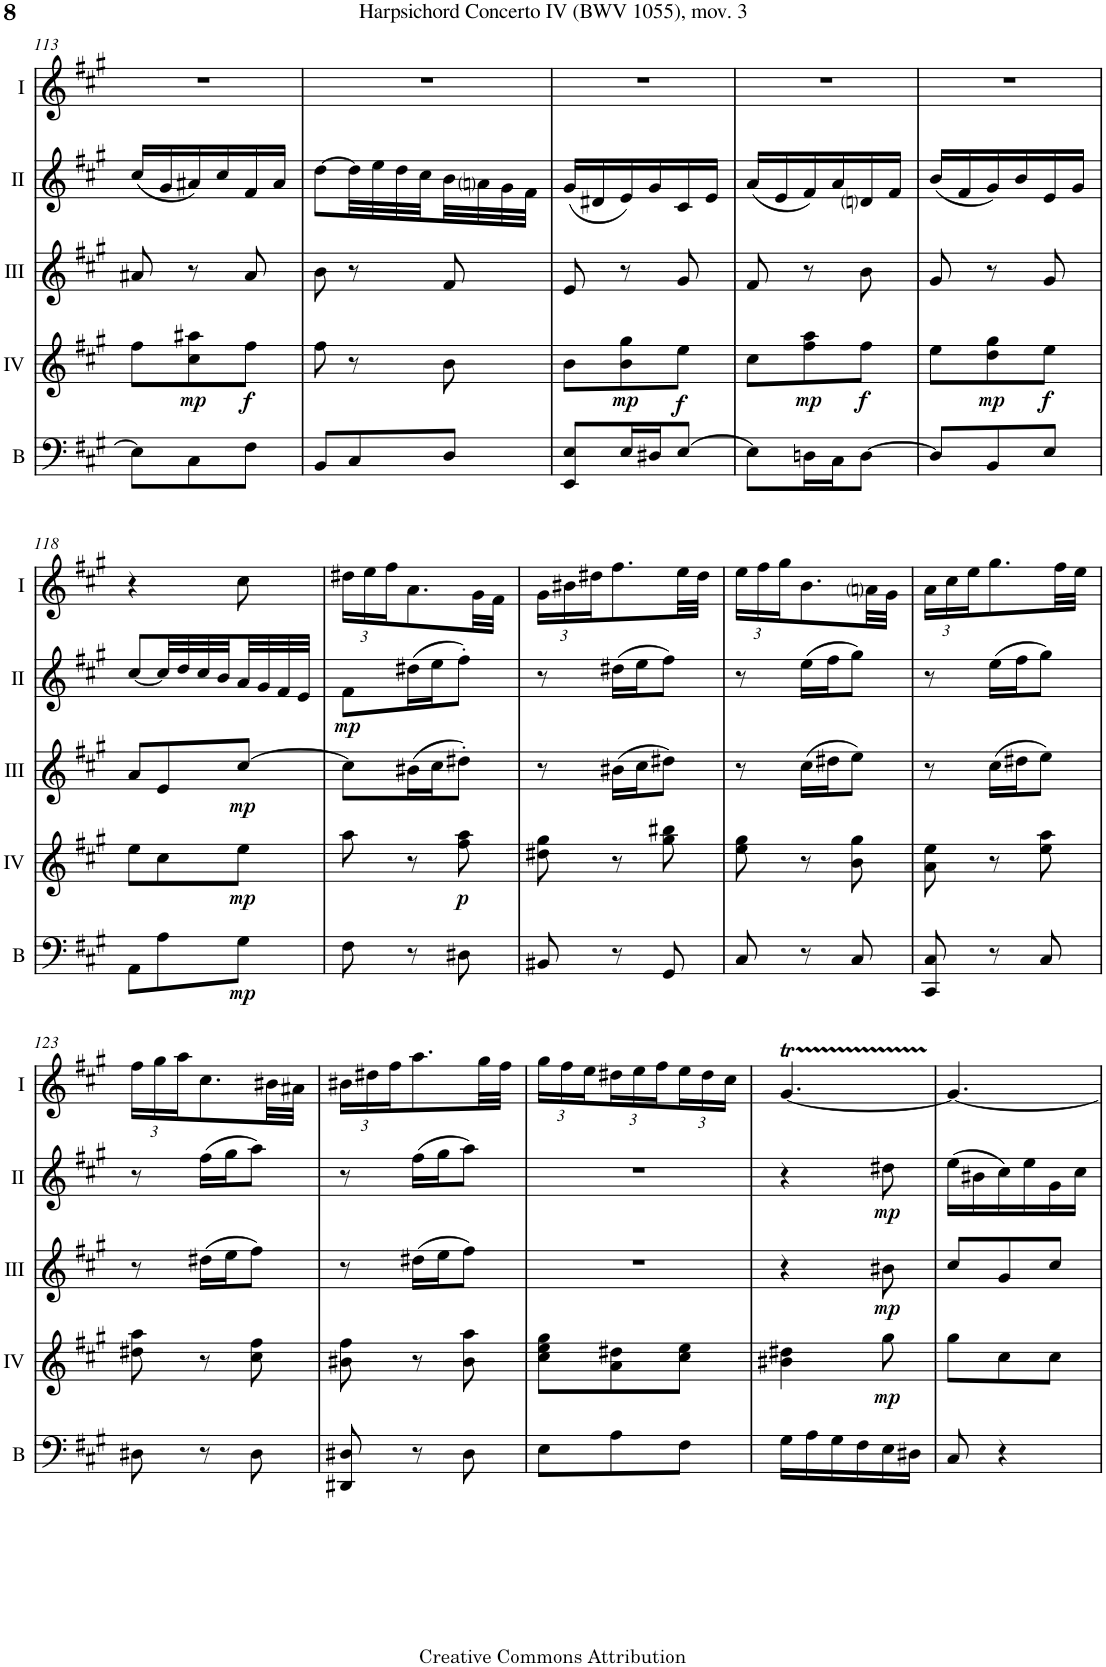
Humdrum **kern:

**kern	**dynam	**kern	**dynam	**kern	**dynam	**kern	**dynam	**kern
*part5	*part5	*part4	*part4	*part3	*part3	*part2	*part2	*part1
*staff5	*staff5	*staff4	*staff4	*staff3	*staff3	*staff2	*staff2	*staff1
*I"Bass	*	*I"Acc. 4	*	*I"Acc. 3	*	*I"Acc. 2	*	*I"Acc. 1
*I'B	*	*	*	*	*	*	*	*
!!LO:PB:g=z
*clefF4	*	*clefG2	*	*clefG2	*	*clefG2	*	*clefG2
*Trd7c12	*	*Trd7c12	*	*	*	*	*	*
*k[f#c#g#]	*	*k[f#c#g#]	*	*k[f#c#g#]	*	*k[f#c#g#]	*	*k[f#c#g#]
*M3/8	*	*M3/8	*	*M3/8	*	*M3/8	*	*M3/8
=113	=113	=113	=113	=113	=113	=113	=113	=113
8E\L]	.	8ff#\L	.	8a#X/	.	(16cc#/LL	.	4.r
.	.	.	.	.	.	16g#/	.	.
!	!	!	!LO:DY:b	!	!	!	!	!
8C#\	.	8cc#\ 8aa#X\	mp	8r	.	16a#X/)	.	.
.	.	.	.	.	.	16cc#/	.	.
!	!	!	!LO:DY:b	!	!	!	!	!
8F#\J	.	8ff#\J	f	8a#/	.	16f#/	.	.
.	.	.	.	.	.	16a#/JJ	.	.
=114	=114	=114	=114	=114	=114	=114	=114	=114
8BB/L	.	8ff#\	.	8b\	.	[8dd\L	.	4.r
8C#/	.	8r	.	8r	.	32dd\LL]	.	.
.	.	.	.	.	.	32ee\	.	.
.	.	.	.	.	.	32dd\	.	.
.	.	.	.	.	.	32cc#\	.	.
8D/J	.	8b\	.	8f#/	.	32b\	.	.
.	.	.	.	.	.	32ani\	.	.
.	.	.	.	.	.	32g#\	.	.
.	.	.	.	.	.	32f#\JJJ	.	.
=115	=115	=115	=115	=115	=115	=115	=115	=115
8EE/ 8E/L	.	8b\L	.	8e/	.	(16g#/LL	.	4.r
.	.	.	.	.	.	16d#X/	.	.
!	!	!	!LO:DY:b	!	!	!	!	!
16E/L	.	8b\ 8gg#\	mp	8r	.	16e/)	.	.
16D#X/J	.	.	.	.	.	16g#/	.	.
!	!	!	!LO:DY:b	!	!	!	!	!
[8E/J	.	8ee\J	f	8g#/	.	16c#/	.	.
.	.	.	.	.	.	16e/JJ	.	.
=116	=116	=116	=116	=116	=116	=116	=116	=116
8E\L]	.	8cc#\L	.	8f#/	.	(16a/LL	.	4.r
.	.	.	.	.	.	16e/	.	.
!	!	!	!LO:DY:b	!	!	!	!	!
16Dn\L	.	8ff#\ 8aa\	mp	8r	.	16f#/)	.	.
16C#\J	.	.	.	.	.	16a/	.	.
!	!	!	!LO:DY:b	!	!	!	!	!
[8D\J	.	8ff#\J	f	8b\	.	16dni/	.	.
.	.	.	.	.	.	16f#/JJ	.	.
=117	=117	=117	=117	=117	=117	=117	=117	=117
8D/L]	.	8ee\L	.	8g#/	.	(16b/LL	.	4.r
.	.	.	.	.	.	16f#/	.	.
!	!	!	!LO:DY:b	!	!	!	!	!
8BB/	.	8dd\ 8gg#\	mp	8r	.	16g#/)	.	.
.	.	.	.	.	.	16b/	.	.
!	!	!	!LO:DY:b	!	!	!	!	!
8E/J	.	8ee\J	f	8g#/	.	16e/	.	.
.	.	.	.	.	.	16g#/JJ	.	.
!!LO:LB:g=z
=118	=118	=118	=118	=118	=118	=118	=118	=118
8AA\L	.	8ee\L	.	8a/L	.	[8cc#/L	.	4r
8A\	.	8cc#\	.	8e/	.	32cc#/LL]	.	.
.	.	.	.	.	.	32dd/	.	.
.	.	.	.	.	.	32cc#/	.	.
.	.	.	.	.	.	32b/	.	.
!	!LO:DY:b	!	!LO:DY:b	!	!LO:DY:b	!	!	!
8G#\J	mp	8ee\J	mp	[8cc#/J	mp	32a/	.	8cc#\
.	.	.	.	.	.	32g#/	.	.
.	.	.	.	.	.	32f#/	.	.
.	.	.	.	.	.	32e/JJJ	.	.
=119	=119	=119	=119	=119	=119	=119	=119	=119
*	*	*	*	*	*	*	*	*Xbrackettup
!	!	!	!	!	!	!	!LO:DY:b	!
8F#\	.	8aa\	.	8cc#\L]	.	8f#\L	mp	24dd#X\LL
.	.	.	.	.	.	.	.	24ee\
.	.	.	.	.	.	.	.	24ff#\J
8r	.	8r	.	(16b#X\L	.	(16dd#X\L	.	8.a\
.	.	.	.	16cc#\J	.	16ee\J	.	.
!	!	!	!LO:DY:b	!	!	!	!	!
8D#X\	.	8ff#\ 8aa\	p	8dd#X'\J)	.	8ff#'\J)	.	.
.	.	.	.	.	.	.	.	32g#\LL
.	.	.	.	.	.	.	.	32f#\JJJ
=120	=120	=120	=120	=120	=120	=120	=120	=120
8BB#X/	.	8dd#X\ 8gg#\	.	8r	.	8r	.	24g#\LL
.	.	.	.	.	.	.	.	24b#X\
.	.	.	.	.	.	.	.	24dd#X\J
8r	.	8r	.	(16b#X\LL	.	(16dd#X\LL	.	8.ff#\
.	.	.	.	16cc#\J	.	16ee\J	.	.
8GG#/	.	8gg#\ 8bb#X\	.	8dd#X\J)	.	8ff#\J)	.	.
.	.	.	.	.	.	.	.	32ee\LL
.	.	.	.	.	.	.	.	32dd#\JJJ
=121	=121	=121	=121	=121	=121	=121	=121	=121
8C#/	.	8ee\ 8gg#\	.	8r	.	8r	.	24ee\LL
.	.	.	.	.	.	.	.	24ff#\
.	.	.	.	.	.	.	.	24gg#\J
8r	.	8r	.	(16cc#\LL	.	(16ee\LL	.	8.b\
.	.	.	.	16dd#X\J	.	16ff#\J	.	.
8C#/	.	8b\ 8gg#\	.	8ee\J)	.	8gg#\J)	.	.
.	.	.	.	.	.	.	.	32ani\LL
.	.	.	.	.	.	.	.	32g#\JJJ
=122	=122	=122	=122	=122	=122	=122	=122	=122
8CC#/ 8C#/	.	8a\ 8ee\	.	8r	.	8r	.	24a\LL
.	.	.	.	.	.	.	.	24cc#\
.	.	.	.	.	.	.	.	24ee\J
8r	.	8r	.	(16cc#\LL	.	(16ee\LL	.	8.gg#\
.	.	.	.	16dd#X\J	.	16ff#\J	.	.
8C#/	.	8ee\ 8aa\	.	8ee\J)	.	8gg#\J)	.	.
.	.	.	.	.	.	.	.	32ff#\LL
.	.	.	.	.	.	.	.	32ee\JJJ
!!LO:LB:g=z
=123	=123	=123	=123	=123	=123	=123	=123	=123
8D#X\	.	8dd#X\ 8aa\	.	8r	.	8r	.	24ff#\LL
.	.	.	.	.	.	.	.	24gg#\
.	.	.	.	.	.	.	.	24aa\J
8r	.	8r	.	(16dd#X\LL	.	(16ff#\LL	.	8.cc#\
.	.	.	.	16ee\J	.	16gg#\J	.	.
8D#\	.	8cc#\ 8ff#\	.	8ff#\J)	.	8aa\J)	.	.
.	.	.	.	.	.	.	.	32b#X\LL
.	.	.	.	.	.	.	.	32a#X\JJJ
=124	=124	=124	=124	=124	=124	=124	=124	=124
8DD#X/ 8D#X/	.	8b#X\ 8ff#\	.	8r	.	8r	.	24b#X\LL
.	.	.	.	.	.	.	.	24dd#X\
.	.	.	.	.	.	.	.	24ff#\J
8r	.	8r	.	(16dd#X\LL	.	(16ff#\LL	.	8.aa\
.	.	.	.	16ee\J	.	16gg#\J	.	.
8D#\	.	8b#\ 8aa\	.	8ff#\J)	.	8aa\J)	.	.
.	.	.	.	.	.	.	.	32gg#\LL
.	.	.	.	.	.	.	.	32ff#\JJJ
=125	=125	=125	=125	=125	=125	=125	=125	=125
8E\L	.	8cc#\ 8ee\ 8gg#\L	.	4.r	.	4.r	.	24gg#\LL
.	.	.	.	.	.	.	.	24ff#\
.	.	.	.	.	.	.	.	24ee\
8A\	.	8a\ 8dd#X\	.	.	.	.	.	24dd#X\
.	.	.	.	.	.	.	.	24ee\
.	.	.	.	.	.	.	.	24ff#\
8F#\J	.	8cc#\ 8ee\J	.	.	.	.	.	24ee\
.	.	.	.	.	.	.	.	24dd#\
.	.	.	.	.	.	.	.	24cc#\JJ
=126	=126	=126	=126	=126	=126	=126	=126	=126
16G#\LL	.	4b#X\ 4dd#X\	.	4r	.	4r	.	[4.g#t/
16A\	.	.	.	.	.	.	.	.
16G#\	.	.	.	.	.	.	.	.
16F#\	.	.	.	.	.	.	.	.
!	!	!	!LO:DY:b	!	!LO:DY:b	!	!LO:DY:b	!
16E\	.	8gg#\	mp	8b#X\	mp	8dd#X\	mp	.
16D#X\JJ	.	.	.	.	.	.	.	.
=127	=127	=127	=127	=127	=127	=127	=127	=127
8C#/	.	8gg#\L	.	8cc#/L	.	(16ee\LL	.	4.g#/_
.	.	.	.	.	.	16b#X\	.	.
4r	.	8cc#\	.	8g#/	.	16cc#\)	.	.
.	.	.	.	.	.	16ee\	.	.
.	.	8cc#\J	.	8cc#/J	.	16g#\	.	.
.	.	.	.	.	.	16cc#\JJ	.	.
=	=	=	=	=	=	=	=	=
*-	*-	*-	*-	*-	*-	*-	*-	*-
